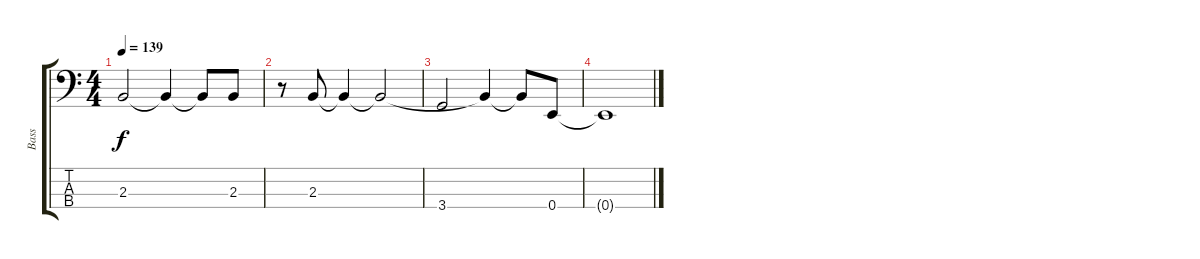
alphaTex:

\track ("Bass" "Bass") {instrument electricbassfinger}
\staff {score tabs}
\tuning (G2 D2 A1 E1) {hide}
\ts (4 4)
\tempo 139
\clef f4
\ks c
2.3.2{dy f} 2.3{t}.4 2.3{t}.8 2.3.8 |
r.8 2.3.8 2.3{t}.4 2.3{t}.2 |
3.4.2 2.3{t}.4 2.3{t}.8 0.4.8 |
0.4{t}.1
